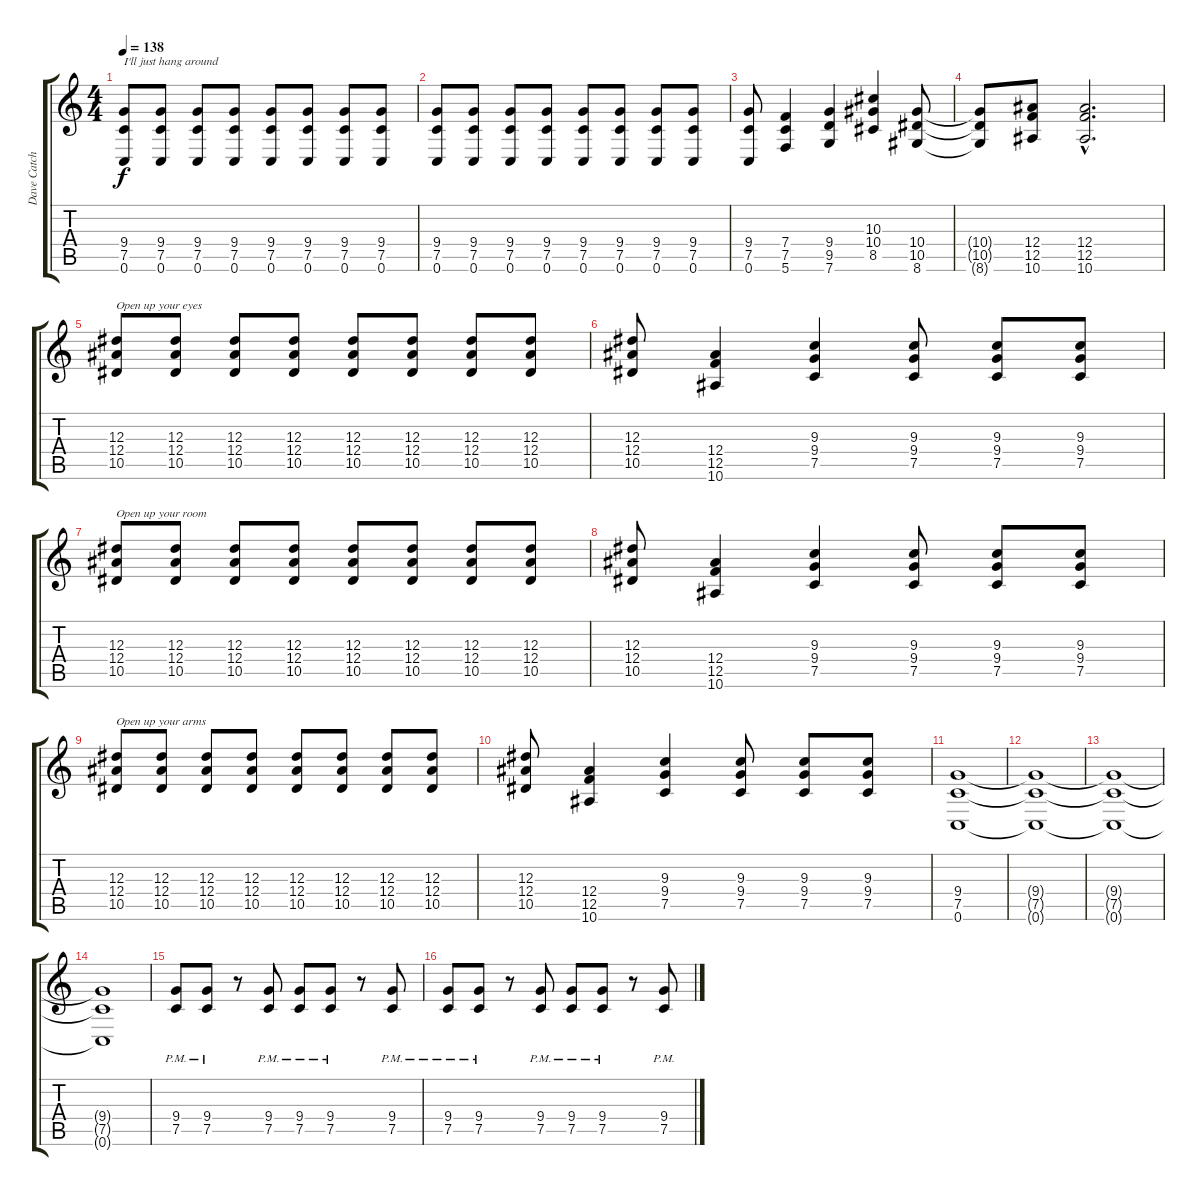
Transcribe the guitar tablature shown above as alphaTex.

\track ("Dave Catching" "Dave Catch") {instrument distortionguitar}
\staff {score tabs}
\tuning (C4 G3 Eb3 Bb2 F2 C2) {hide}
\ts (4 4)
\tempo 138
\clef g2
\ks c
(9.4 7.5 0.6).8{txt "I'll just hang around" dy f} (9.4 7.5 0.6).8 (9.4 7.5 0.6).8 (9.4 7.5 0.6).8 (9.4 7.5 0.6).8 (9.4 7.5 0.6).8 (9.4 7.5 0.6).8 (9.4 7.5 0.6).8 |
(9.4 7.5 0.6).8 (9.4 7.5 0.6).8 (9.4 7.5 0.6).8 (9.4 7.5 0.6).8 (9.4 7.5 0.6).8 (9.4 7.5 0.6).8 (9.4 7.5 0.6).8 (9.4 7.5 0.6).8 |
(9.4 7.5 0.6).8 (7.4 7.5 5.6).4 (9.4 9.5 7.6).4 (10.3 10.4 8.5).4 (10.4 10.5 8.6).8 |
(10.4{t} 10.5{t} 8.6{t}).8 (12.4 12.5 10.6).8 (12.4{hac} 12.5{hac} 10.6{hac}).2{d} |
(12.3 12.4 10.5).8{txt "Open up your eyes" balance 8} (12.3 12.4 10.5).8 (12.3 12.4 10.5).8 (12.3 12.4 10.5).8 (12.3 12.4 10.5).8 (12.3 12.4 10.5).8 (12.3 12.4 10.5).8 (12.3 12.4 10.5).8 |
(12.3 12.4 10.5).8 (12.4 12.5 10.6).4 (9.3 9.4 7.5).4 (9.3 9.4 7.5).8 (9.3 9.4 7.5).8 (9.3 9.4 7.5).8 |
(12.3 12.4 10.5).8{txt "Open up your room"} (12.3 12.4 10.5).8 (12.3 12.4 10.5).8 (12.3 12.4 10.5).8 (12.3 12.4 10.5).8 (12.3 12.4 10.5).8 (12.3 12.4 10.5).8 (12.3 12.4 10.5).8 |
(12.3 12.4 10.5).8 (12.4 12.5 10.6).4 (9.3 9.4 7.5).4 (9.3 9.4 7.5).8 (9.3 9.4 7.5).8 (9.3 9.4 7.5).8 |
(12.3 12.4 10.5).8{txt "Open up your arms"} (12.3 12.4 10.5).8 (12.3 12.4 10.5).8 (12.3 12.4 10.5).8 (12.3 12.4 10.5).8 (12.3 12.4 10.5).8 (12.3 12.4 10.5).8 (12.3 12.4 10.5).8 |
(12.3 12.4 10.5).8 (12.4 12.5 10.6).4 (9.3 9.4 7.5).4 (9.3 9.4 7.5).8 (9.3 9.4 7.5).8 (9.3 9.4 7.5).8 |
(9.4 7.5 0.6).1 |
(9.4{t} 7.5{t} 0.6{t}).1 |
(9.4{t} 7.5{t} 0.6{t}).1 |
(9.4{t} 7.5{t} 0.6{t}).1 |
(9.4{pm} 7.5{pm}).8{balance 0} (9.4{pm} 7.5{pm}).8 r.8 (9.4{pm} 7.5{pm}).8 (9.4{pm} 7.5{pm}).8 (9.4{pm} 7.5{pm}).8 r.8 (9.4{pm} 7.5{pm}).8 |
(9.4{pm} 7.5{pm}).8 (9.4{pm} 7.5{pm}).8 r.8 (9.4{pm} 7.5{pm}).8 (9.4{pm} 7.5{pm}).8 (9.4{pm} 7.5{pm}).8 r.8 (9.4{pm} 7.5{pm}).8
